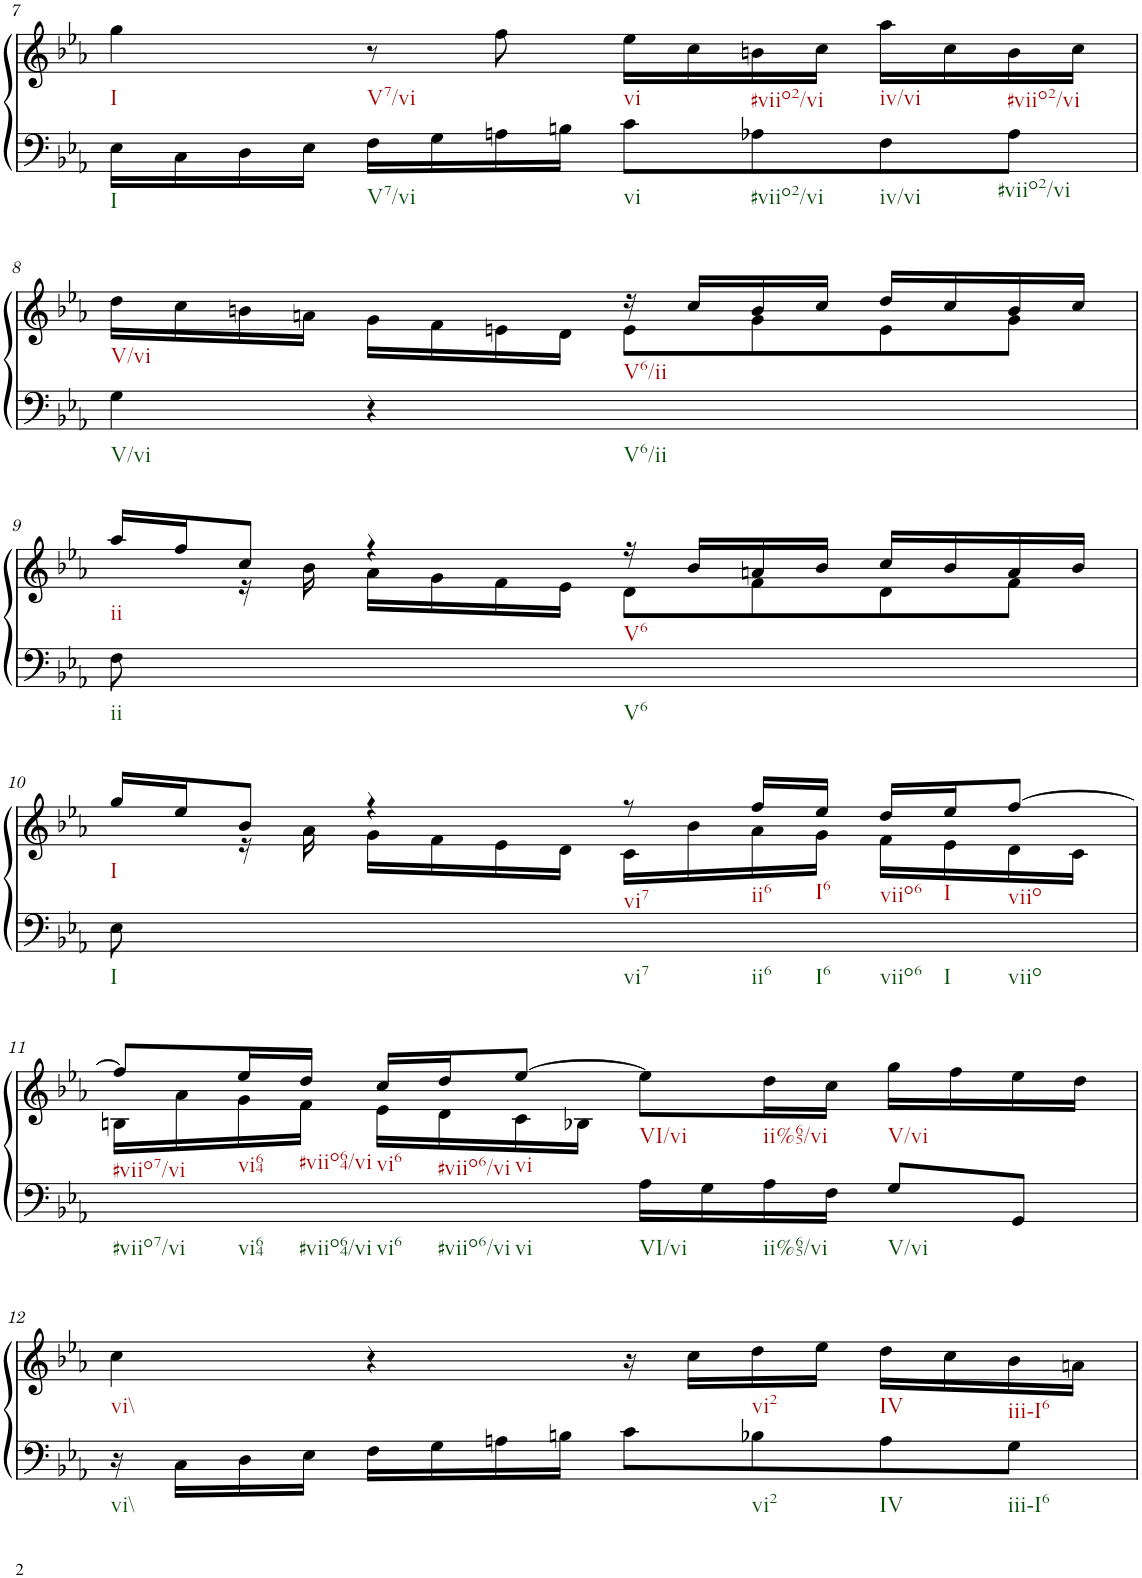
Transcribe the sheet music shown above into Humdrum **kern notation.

**kern	**kern
*part1	*part1
*staff2	*staff1
*I"Klavier linke Hand	*
!!LO:PB:g=z
*clefF4	*clefG2
*k[b-e-a-]	*k[b-e-a-]
*M4/4	*M4/4
=7	=7
16E-\LL	4gg\
16C\	.
16D\	.
16E-\JJ	.
16F\LL	8r
16G\	.
16An\	8ff\
16Bn\JJ	.
8c\L	16ee-\LL
.	16cc\
8A-X\	16bn\
.	16cc\JJ
8F\	16aa-\LL
.	16cc\
8A-\J	16b\
.	16cc\JJ
!!LO:LB:g=z
=8	=8
*	*^
4G\	2ryy	16dd\LL
.	.	16cc\
.	.	16bn\
.	.	16an\JJ
4r	.	16g\LL
.	.	16f\
.	.	16en\
.	.	16d\JJ
4ryy	16r	8e\L
.	16cc/LL	.
.	16b/	8g\
.	16cc/JJ	.
4ryy	16dd/LL	8e\
.	16cc/	.
.	16b/	8g\J
.	16cc/JJ	.
!!LO:LB:g=z	!!
=9	=9	=9
8F\	16aa-/LL	8ryy
.	16ff/J	.
8ryy	8cc/J	16r
.	.	16b-\
4ryy	4r	16a-\LL
.	.	16g\
.	.	16f\
.	.	16e-\JJ
4ryy	16r	8d\L
.	16b-/LL	.
.	16an/	8f\
.	16b-/JJ	.
4ryy	16cc/LL	8d\
.	16b-/	.
.	16a/	8f\J
.	16b-/JJ	.
!!LO:LB:g=z	!!
=10	=10	=10
8E-\	16gg/LL	8ryy
.	16ee-/J	.
8ryy	8b-/J	16r
.	.	16a-\
4ryy	4r	16g\LL
.	.	16f\
.	.	16e-\
.	.	16d\JJ
4ryy	8r	16c\LL
.	.	16b-\
.	16ff/LL	16a-\
.	16ee-/JJ	16g\JJ
4ryy	16dd/LL	16f\LL
.	16ee-/J	16e-\
.	[8ff/J	16d\
.	.	16c\JJ
!!LO:LB:g=z	!!
=11	=11	=11
4ryy	8ff/L]	16Bn\LL
.	.	16a-\
.	16ee-/L	16g\
.	16dd/JJ	16f\JJ
4ryy	16cc/LL	16e-\LL
.	16dd/J	16d\
.	[8ee-/J	16c\
.	.	16B-X\JJ
16A-\LL	8ee-\L]	2ryy
16G\	.	.
16A-\	16dd\L	.
16F\JJ	16cc\JJ	.
8G/L	16gg\LL	.
.	16ff\	.
8GG/J	16ee-\	.
.	16dd\JJ	.
*	*v	*v
!!LO:LB:g=z
=12	=12
16r	4cc\
16C\LL	.
16D\	.
16E-\JJ	.
16F\LL	4r
16G\	.
16An\	.
16Bn\JJ	.
8c\L	16r
.	16cc\LL
8B-X\	16dd\
.	16ee-\JJ
8A\	16dd\LL
.	16cc\
8G\J	16b-\
.	16an\JJ
=	=
*-	*-
